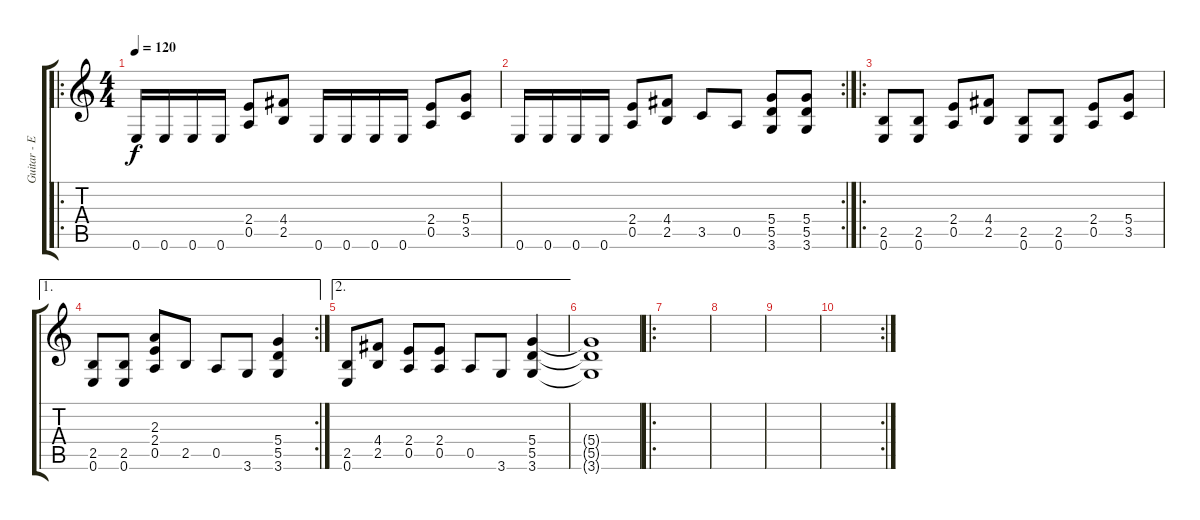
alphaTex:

\track ("Guitar - Electric" "Guitar - E") {instrument distortionguitar}
\staff {score tabs}
\tuning (E4 B3 G3 D3 A2 E2) {hide}
\ro
\ts (4 4)
\tempo 120
\clef g2
\ks c
0.6.16{dy f} 0.6.16 0.6.16 0.6.16 (2.4 0.5).8 (4.4 2.5).8 0.6.16 0.6.16 0.6.16 0.6.16 (2.4 0.5).8 (5.4 3.5).8 |
\rc 2
0.6.16 0.6.16 0.6.16 0.6.16 (2.4 0.5).8 (4.4 2.5).8 3.5.8 0.5.8 (5.4 5.5 3.6).8 (5.4 5.5 3.6).8 |
\ro
(2.5 0.6).8 (2.5 0.6).8 (2.4 0.5).8 (4.4 2.5).8 (2.5 0.6).8 (2.5 0.6).8 (2.4 0.5).8 (5.4 3.5).8 |
\ae 1
\rc 2
(2.5 0.6).8 (2.5 0.6).8 (2.3 2.4 0.5).8 2.5.8 0.5.8 3.6.8 (5.4 5.5 3.6).4 |
\ae 2
(2.5 0.6).8 (4.4 2.5).8 (2.4 0.5).8 (2.4 0.5).8 0.5.8 3.6.8 (5.4 5.5 3.6).4 |
(5.4{t} 5.5{t} 3.6{t}).1{volume 0} |
\ro
|
|
|
\rc 2
